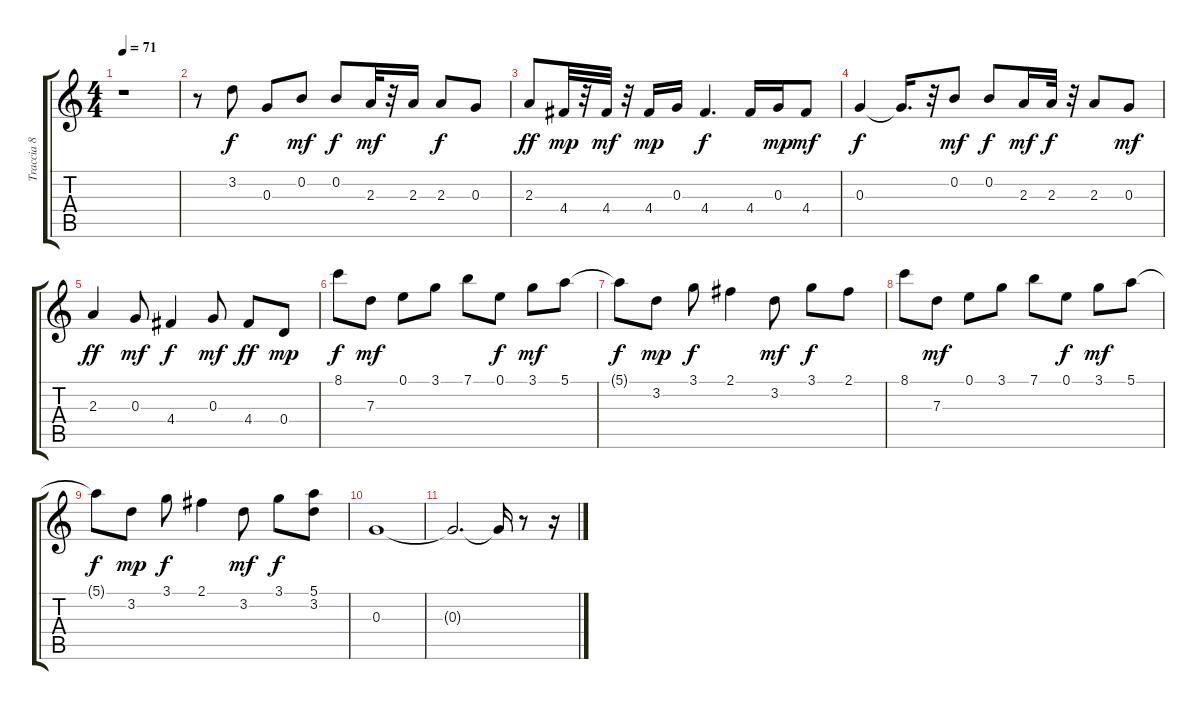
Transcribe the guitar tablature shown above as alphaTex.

\track ("Traccia 8" "Traccia 8") {instrument overdrivenguitar}
\staff {score tabs}
\tuning (E4 B3 G3 D3 A2 E2) {hide}
\ts (4 4)
\tempo 71
\clef g2
\ks c
r.1{dy mp} |
r.8 3.2.8{dy f} 0.3.8 0.2.8{dy mf} 0.2.8{dy f} 2.3.32{dy mf} r.32 2.3.16 2.3.8{dy f} 0.3.8 |
2.3.8{dy ff} 4.4.32{dy mp} r.32 4.4.32{dy mf} r.32 4.4.16{dy mp} 0.3.16 4.4.4{d dy f} 4.4.16 0.3.16{dy mp} 4.4.8{dy mf} |
0.3.4{dy f} 0.3{t}.16{d} r.32 0.2.8{dy mf} 0.2.8{dy f} 2.3.16{dy mf} 2.3.32{dy f} r.32 2.3.8 0.3.8{dy mf} |
2.3.4{dy ff} 0.3.8{dy mf} 4.4.4{dy f} 0.3.8{dy mf} 4.4.8{dy ff} 0.4.8{dy mp} |
8.1.8{dy f} 7.3.8{dy mf} 0.1.8 3.1.8 7.1.8 0.1.8{dy f} 3.1.8{dy mf} 5.1.8 |
5.1{t}.8{dy f} 3.2.8{dy mp} 3.1.8{dy f} 2.1.4 3.2.8{dy mf} 3.1.8{dy f} 2.1.8 |
8.1.8 7.3.8{dy mf} 0.1.8 3.1.8 7.1.8 0.1.8{dy f} 3.1.8{dy mf} 5.1.8 |
5.1{t}.8{dy f} 3.2.8{dy mp} 3.1.8{dy f} 2.1.4 3.2.8{dy mf} 3.1.8{dy f} (5.1 3.2).8 |
0.3.1 |
0.3{t}.2{d} 0.3{t}.16 r.8 r.16
